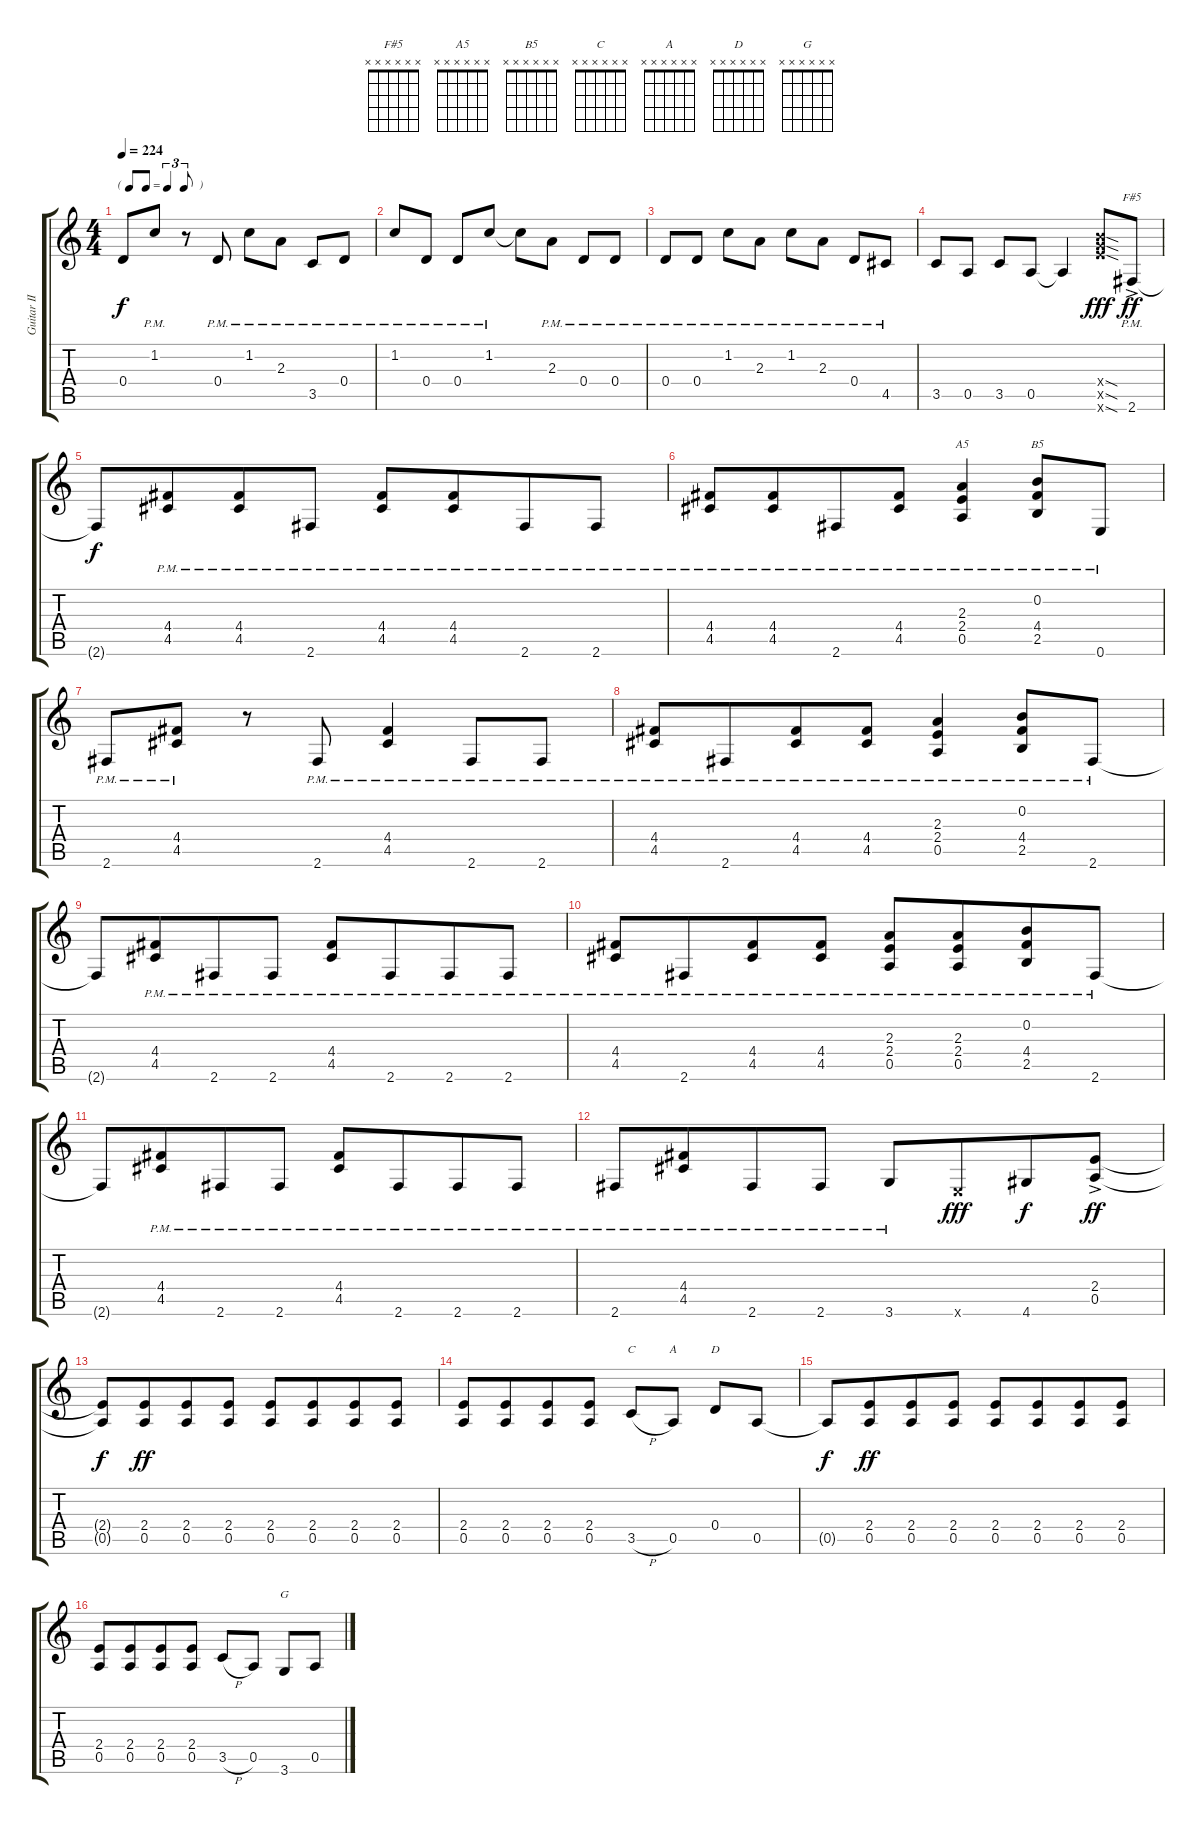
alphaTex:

\track ("Guitar II" "Guitar II") {instrument distortionguitar}
\staff {score tabs}
\tuning (E4 B3 G3 D3 A2 E2) {hide}
\chord ("F#5" x x x x x x)
\chord ("A5" x x x x x x)
\chord ("B5" x x x x x x)
\chord ("C" x x x x x x)
\chord ("A" x x x x x x)
\chord ("D" x x x x x x)
\chord ("G" x x x x x x)
\ts (4 4)
\tf triplet8th
\tempo 224
\clef g2
\ks c
0.4{t}.8{dy f} 1.2{pm}.8 r.8 0.4{pm}.8 1.2{pm}.8 2.3{pm}.8 3.5{pm}.8 0.4{pm}.8 |
1.2{pm}.8 0.4{pm}.8 0.4{pm}.8 1.2{pm}.8 1.2{t}.8 2.3{pm}.8 0.4{pm}.8 0.4{pm}.8 |
0.4{pm}.8 0.4{pm}.8 1.2{pm}.8 2.3{pm}.8 1.2{pm}.8 2.3{pm}.8 0.4{pm}.8 4.5{pm}.8 |
3.5.8 0.5.8 3.5.8 0.5.8 0.5{t}.4 (9.4{sod x} 10.5{sod x} 12.6{sod x}).8{dy fff} 2.6{ac pm}.8{ch "F#5" dy ff} |
2.6{t}.8{dy f} (4.4{pm} 4.5{pm}).8{beam merge} (4.4{pm} 4.5{pm}).8 2.6{pm}.8 (4.4{pm} 4.5{pm}).8 (4.4{pm} 4.5{pm}).8{beam merge} 2.6{pm}.8 2.6{pm}.8 |
(4.4{pm} 4.5{pm}).8 (4.4{pm} 4.5{pm}).8{beam merge} 2.6{pm}.8 (4.4{pm} 4.5{pm}).8 (2.3{pm} 2.4{pm} 0.5{pm}).4{ch "A5"} (0.2{pm} 4.4{pm} 2.5{pm}).8{ch "B5"} 0.6{pm}.8 |
2.6{pm}.8 (4.4{pm} 4.5{pm}).8 r.8 2.6{pm}.8 (4.4{pm} 4.5{pm}).4 2.6{pm}.8 2.6{pm}.8 |
(4.4{pm} 4.5{pm}).8 2.6{pm}.8{beam merge} (4.4{pm} 4.5{pm}).8 (4.4{pm} 4.5{pm}).8 (2.3{pm} 2.4{pm} 0.5{pm}).4 (0.2{pm} 4.4{pm} 2.5{pm}).8 2.6{pm}.8 |
2.6{t}.8 (4.4{pm} 4.5{pm}).8{beam merge} 2.6{pm}.8 2.6{pm}.8 (4.4{pm} 4.5{pm}).8 2.6{pm}.8{beam merge} 2.6{pm}.8 2.6{pm}.8 |
(4.4{pm} 4.5{pm}).8 2.6{pm}.8{beam merge} (4.4{pm} 4.5{pm}).8 (4.4{pm} 4.5{pm}).8 (2.3{pm} 2.4{pm} 0.5{pm}).8 (2.3{pm} 2.4{pm} 0.5{pm}).8{beam merge} (0.2{pm} 4.4{pm} 2.5{pm}).8 2.6{pm}.8 |
2.6{t}.8 (4.4{pm} 4.5{pm}).8{beam merge} 2.6{pm}.8 2.6{pm}.8 (4.4{pm} 4.5{pm}).8 2.6{pm}.8{beam merge} 2.6{pm}.8 2.6{pm}.8 |
2.6{pm}.8 (4.4{pm} 4.5{pm}).8{beam merge} 2.6{pm}.8 2.6{pm}.8 3.6{pm}.8 0.6{x}.8{dy fff beam merge} 4.6.8{dy f} (2.4{ac} 0.5{ac}).8{dy ff} |
(2.4{t} 0.5{t}).8{dy f} (2.4 0.5).8{dy ff beam merge} (2.4 0.5).8 (2.4 0.5).8 (2.4 0.5).8 (2.4 0.5).8{beam merge} (2.4 0.5).8 (2.4 0.5).8 |
(2.4 0.5).8 (2.4 0.5).8{beam merge} (2.4 0.5).8 (2.4 0.5).8 3.5{h}.8{ch "C"} 0.5.8{ch "A"} 0.4.8{ch "D"} 0.5.8 |
0.5{t}.8{dy f} (2.4 0.5).8{dy ff beam merge} (2.4 0.5).8 (2.4 0.5).8 (2.4 0.5).8 (2.4 0.5).8{beam merge} (2.4 0.5).8 (2.4 0.5).8 |
(2.4 0.5).8 (2.4 0.5).8{beam merge} (2.4 0.5).8 (2.4 0.5).8 3.5{h}.8 0.5.8 3.6.8{ch "G"} 0.5.8
